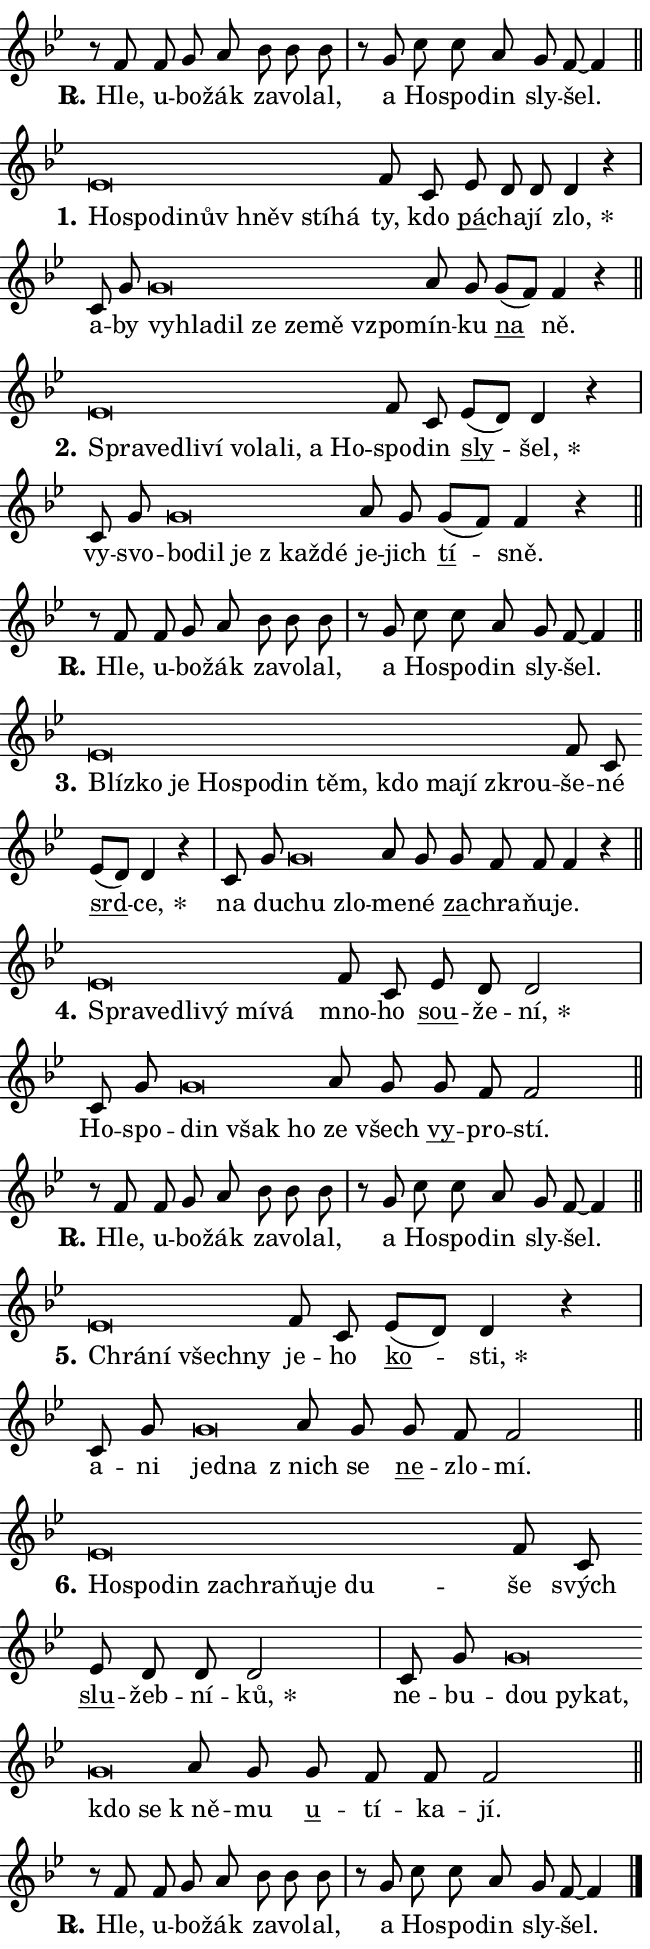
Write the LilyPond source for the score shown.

\version "2.24.0"
\header { tagline = "" }
\paper {
  indent = 0\cm
  top-margin = 0\cm
  right-margin = 0.13\cm % to fit lyric hyphens
  bottom-margin = 0\cm
  left-margin = 0\cm
  paper-width = 11\cm
  page-breaking = #ly:one-page-breaking
  system-system-spacing.basic-distance = #11
  score-system-spacing.basic-distance = #11
  ragged-last = ##f
}


%% Author: Thomas Morley
%% https://lists.gnu.org/archive/html/lilypond-user/2020-05/msg00002.html
#(define (line-position grob)
"Returns position of @var[grob} in current system:
   @code{'start}, if at first time-step
   @code{'end}, if at last time-step
   @code{'middle} otherwise
"
  (let* ((col (ly:item-get-column grob))
         (ln (ly:grob-object col 'left-neighbor))
         (rn (ly:grob-object col 'right-neighbor))
         (col-to-check-left (if (ly:grob? ln) ln col))
         (col-to-check-right (if (ly:grob? rn) rn col))
         (break-dir-left
           (and
             (ly:grob-property col-to-check-left 'non-musical #f)
             (ly:item-break-dir col-to-check-left)))
         (break-dir-right
           (and
             (ly:grob-property col-to-check-right 'non-musical #f)
             (ly:item-break-dir col-to-check-right))))
        (cond ((eqv? 1 break-dir-left) 'start)
              ((eqv? -1 break-dir-right) 'end)
              (else 'middle))))

#(define (tranparent-at-line-position vctor)
  (lambda (grob)
  "Relying on @code{line-position} select the relevant enry from @var{vctor}.
Used to determine transparency,"
    (case (line-position grob)
      ((end) (not (vector-ref vctor 0)))
      ((middle) (not (vector-ref vctor 1)))
      ((start) (not (vector-ref vctor 2))))))

noteHeadBreakVisibility =
#(define-music-function (break-visibility)(vector?)
"Makes @code{NoteHead}s transparent relying on @var{break-visibility}"
#{
  \override NoteHead.transparent =
    #(tranparent-at-line-position break-visibility)
#})

#(define delete-ledgers-for-transparent-note-heads
  (lambda (grob)
    "Reads whether a @code{NoteHead} is transparent.
If so this @code{NoteHead} is removed from @code{'note-heads} from
@var{grob}, which is supposed to be @code{LedgerLineSpanner}.
As a result ledgers are not printed for this @code{NoteHead}"
    (let* ((nhds-array (ly:grob-object grob 'note-heads))
           (nhds-list
             (if (ly:grob-array? nhds-array)
                 (ly:grob-array->list nhds-array)
                 '()))
           ;; Relies on the transparent-property being done before
           ;; Staff.LedgerLineSpanner.after-line-breaking is executed.
           ;; This is fragile ...
           (to-keep
             (remove
               (lambda (nhd)
                 (ly:grob-property nhd 'transparent #f))
               nhds-list)))
      ;; TODO find a better method to iterate over grob-arrays, similiar
      ;; to filter/remove etc for lists
      ;; For now rebuilt from scratch
      (set! (ly:grob-object grob 'note-heads)  '())
      (for-each
        (lambda (nhd)
          (ly:pointer-group-interface::add-grob grob 'note-heads nhd))
        to-keep))))

squashNotes = {
  \override NoteHead.X-extent = #'(-0.2 . 0.2)
  \override NoteHead.Y-extent = #'(-0.75 . 0)
  \override NoteHead.stencil =
    #(lambda (grob)
       (let ((pos (ly:grob-property grob 'staff-position)))
         (begin
           (if (< pos -7) (display "ERROR: Lower brevis then expected\n") (display ""))
           (if (<= pos -6) ly:text-interface::print ly:note-head::print))))
}
unSquashNotes = {
  \revert NoteHead.X-extent
  \revert NoteHead.Y-extent
  \revert NoteHead.stencil
}

hideNotes = \noteHeadBreakVisibility #begin-of-line-visible
unHideNotes = \noteHeadBreakVisibility #all-visible

% work-around for resetting accidentals
% https://lilypond.org/doc/v2.23/Documentation/notation/displaying-rhythms#unmetered-music
cadenzaMeasure = {
  \cadenzaOff
  \partial 1024 s1024
  \cadenzaOn
}

#(define-markup-command (accent layout props text) (markup?)
  "Underline accented syllable"
  (interpret-markup layout props
    #{\markup \override #'(offset . 4.3) \underline { #text }#}))

responsum = \markup \concat {
  "R" \hspace #-1.05 \path #0.1 #'((moveto 0 0.07) (lineto 0.9 0.8)) \hspace #0.05 "."
}

spaceSize = #0.6828661417322834 % exact space size for TeX Gyre Schola

\layout {
  \context {
    \Staff
    \remove "Time_signature_engraver"
    \override LedgerLineSpanner.after-line-breaking = #delete-ledgers-for-transparent-note-heads
  }
  \context {
    \Lyrics {
      \override LyricSpace.minimum-distance = \spaceSize
      \override LyricText.font-name = #"TeX Gyre Schola"
      \override LyricText.font-size = 1
      \override StanzaNumber.font-name = #"TeX Gyre Schola Bold"
      \override StanzaNumber.font-size = 1
    }
  }
  \context {
    \Score 
    \override NoteHead.text =
      #(lambda (grob) 
        (let ((pos (ly:grob-property grob 'staff-position)))
          #{\markup {
            \combine
              \halign #-0.55 \raise #(if (= pos -6) 0 0.5) \override #'(thickness . 2) \draw-line #'(3.2 . 0)
              \musicglyph "noteheads.sM1"
          }#}))
  }
}

% magnetic-lyrics.ily
%
%   written by
%     Jean Abou Samra <jean@abou-samra.fr>
%     Werner Lemberg <wl@gnu.org>
%
%   adapted by
%     Jiri Hon <jiri.hon@gmail.com>
%
% Version 2022-Apr-15

% https://www.mail-archive.com/lilypond-user@gnu.org/msg149350.html

#(define (Left_hyphen_pointer_engraver context)
   "Collect syllable-hyphen-syllable occurrences in lyrics and store
them in properties.  This engraver only looks to the left.  For
example, if the lyrics input is @code{foo -- bar}, it does the
following.

@itemize @bullet
@item
Set the @code{text} property of the @code{LyricHyphen} grob between
@q{foo} and @q{bar} to @code{foo}.

@item
Set the @code{left-hyphen} property of the @code{LyricText} grob with
text @q{foo} to the @code{LyricHyphen} grob between @q{foo} and
@q{bar}.
@end itemize

Use this auxiliary engraver in combination with the
@code{lyric-@/text::@/apply-@/magnetic-@/offset!} hook."
   (let ((hyphen #f)
         (text #f))
     (make-engraver
      (acknowledgers
       ((lyric-syllable-interface engraver grob source-engraver)
        (set! text grob)))
      (end-acknowledgers
       ((lyric-hyphen-interface engraver grob source-engraver)
        ;(when (not (grob::has-interface grob 'lyric-space-interface))
          (set! hyphen grob)));)
      ((stop-translation-timestep engraver)
       (when (and text hyphen)
         (ly:grob-set-object! text 'left-hyphen hyphen))
       (set! text #f)
       (set! hyphen #f)))))

#(define (lyric-text::apply-magnetic-offset! grob)
   "If the space between two syllables is less than the value in
property @code{LyricText@/.details@/.squash-threshold}, move the right
syllable to the left so that it gets concatenated with the left
syllable.

Use this function as a hook for
@code{LyricText@/.after-@/line-@/breaking} if the
@code{Left_@/hyphen_@/pointer_@/engraver} is active."
   (let ((hyphen (ly:grob-object grob 'left-hyphen #f)))
     (when hyphen
       (let ((left-text (ly:spanner-bound hyphen LEFT)))
         (when (grob::has-interface left-text 'lyric-syllable-interface)
           (let* ((common (ly:grob-common-refpoint grob left-text X))
                  (this-x-ext (ly:grob-extent grob common X))
                  (left-x-ext
                   (begin
                     ;; Trigger magnetism for left-text.
                     (ly:grob-property left-text 'after-line-breaking)
                     (ly:grob-extent left-text common X)))
                  ;; `delta` is the gap width between two syllables.
                  (delta (- (interval-start this-x-ext)
                            (interval-end left-x-ext)))
                  (details (ly:grob-property grob 'details))
                  (threshold (assoc-get 'squash-threshold details 0.2)))
             (when (< delta threshold)
               (let* (;; We have to manipulate the input text so that
                      ;; ligatures crossing syllable boundaries are not
                      ;; disabled.  For languages based on the Latin
                      ;; script this is essentially a beautification.
                      ;; However, for non-Western scripts it can be a
                      ;; necessity.
                      (lt (ly:grob-property left-text 'text))
                      (rt (ly:grob-property grob 'text))
                      (is-space (grob::has-interface hyphen 'lyric-space-interface))
                      (space (if is-space " " ""))
                      (extra-delta (if is-space spaceSize 0))
                      ;; Append new syllable.
                      (ltrt-space (if (and (string? lt) (string? rt))
                                (string-append lt space rt)
                                (make-concat-markup (list lt space rt))))
                      ;; Right-align `ltrt` to the right side.
                      (ltrt-space-markup (grob-interpret-markup
                               grob
                               (make-translate-markup
                                (cons (interval-length this-x-ext) 0)
                                (make-right-align-markup ltrt-space)))))
                 (begin
                   ;; Don't print `left-text`.
                   (ly:grob-set-property! left-text 'stencil #f)
                   ;; Set text and stencil (which holds all collected
                   ;; syllables so far) and shift it to the left.
                   (ly:grob-set-property! grob 'text ltrt-space)
                   (ly:grob-set-property! grob 'stencil ltrt-space-markup)
                   (ly:grob-translate-axis! grob (- (- delta extra-delta)) X))))))))))


#(define (lyric-hyphen::displace-bounds-first grob)
   ;; Make very sure this callback isn't triggered too early.
   (let ((left (ly:spanner-bound grob LEFT))
         (right (ly:spanner-bound grob RIGHT)))
     (ly:grob-property left 'after-line-breaking)
     (ly:grob-property right 'after-line-breaking)
     (ly:lyric-hyphen::print grob)))

squashThreshold = #0.4

\layout {
  \context {
    \Lyrics
    \consists #Left_hyphen_pointer_engraver
    \override LyricText.after-line-breaking =
      #lyric-text::apply-magnetic-offset!
    \override LyricHyphen.stencil = #lyric-hyphen::displace-bounds-first
    \override LyricText.details.squash-threshold = \squashThreshold
    \override LyricHyphen.minimum-distance = 0
    \override LyricHyphen.minimum-length = \squashThreshold
  }
}

squashText = \override LyricText.details.squash-threshold = 9999
unSquashText = \override LyricText.details.squash-threshold = \squashThreshold

leftText = \override LyricText.self-alignment-X = #LEFT
unLeftText = \revert LyricText.self-alignment-X

starOffset = #(lambda (grob) 
                (let ((x_offset (ly:self-alignment-interface::aligned-on-x-parent grob)))
                  (if (= x_offset 0) 0 (+ x_offset 1.2))))

star = #(define-music-function (syllable)(string?)
"Append star separator at the end of a syllable"
#{
  \once \override LyricText.X-offset = #starOffset
  \lyricmode { \markup {
    #syllable
    \override #'((font-name . "TeX Gyre Schola Bold")) \hspace #0.2 \lower #0.65 \larger "*"
  } }
#})

starAccent = #(define-music-function (syllable)(string?)
"Append star separator at the end of a syllable and make accent"
#{
  \once \override LyricText.X-offset = #starOffset
  \lyricmode { \markup {
    \accent #syllable
    \override #'((font-name . "TeX Gyre Schola Bold")) \hspace #0.2 \lower #0.65 \larger "*"
  } }
#})

breath = #(define-music-function (syllable)(string?)
"Append breathing indicator at the end of a syllable"
#{
  \lyricmode { \markup { #syllable "+" } }
#})

optionalBreath = #(define-music-function (syllable)(string?)
"Append optional breathing indicator at the end of a syllable"
#{
  \lyricmode { \markup { #syllable "(+)" } }
#})


\score {
    <<
        \new Voice = "melody" { \cadenzaOn \key bes \major \relative { r8 f' f g a bes bes bes \cadenzaMeasure \bar "|" r g c c a g f~ f4 \cadenzaMeasure \bar "||" \break } }
        \new Lyrics \lyricsto "melody" { \lyricmode { \set stanza = \responsum
Hle, u -- bo -- žák za -- vo -- lal, a Ho -- spo -- din sly -- šel. } }
    >>
    \layout {}
}

\score {
    <<
        \new Voice = "melody" { \cadenzaOn \key bes \major \relative { \squashNotes es'\breve*1/16 \hideNotes \breve*1/16 \bar "" \breve*1/16 \bar "" \breve*1/16 \bar "" \breve*1/16 \bar "" \breve*1/16 \breve*1/16 \bar "" \unHideNotes \unSquashNotes f8 c \bar "" es d d d4 r \cadenzaMeasure \bar "|" c8 g' \bar "" \squashNotes g\breve*1/16 \hideNotes \breve*1/16 \bar "" \breve*1/16 \bar "" \breve*1/16 \bar "" \breve*1/16 \bar "" \breve*1/16 \breve*1/16 \bar "" \unHideNotes \unSquashNotes a8 g \bar "" g[( f)] f4 r \cadenzaMeasure \bar "||" \break } }
        \new Lyrics \lyricsto "melody" { \lyricmode { \set stanza = "1."
\leftText Ho -- \squashText spo -- di -- nův hněv stí -- há \unLeftText \unSquashText ty, kdo \markup \accent pá -- cha -- jí \star zlo, a -- by \leftText vy -- \squashText hla -- dil ze ze -- mě vzpo -- \unLeftText \unSquashText mín -- ku \markup \accent na ně. } }
    >>
    \layout {}
}

\score {
    <<
        \new Voice = "melody" { \cadenzaOn \key bes \major \relative { \squashNotes es'\breve*1/16 \hideNotes \breve*1/16 \bar "" \breve*1/16 \bar "" \breve*1/16 \bar "" \breve*1/16 \bar "" \breve*1/16 \bar "" \breve*1/16 \bar "" \breve*1/16 \breve*1/16 \bar "" \unHideNotes \unSquashNotes f8 c \bar "" es[( d)] d4 r \cadenzaMeasure \bar "|" c8 g' \bar "" \squashNotes g\breve*1/16 \hideNotes \breve*1/16 \bar "" \breve*1/16 \bar "" \breve*1/16 \breve*1/16 \bar "" \unHideNotes \unSquashNotes a8 g \bar "" g[( f)] f4 r \cadenzaMeasure \bar "||" \break } }
        \new Lyrics \lyricsto "melody" { \lyricmode { \set stanza = "2."
\leftText Spra -- \squashText ve -- dli -- ví vo -- la -- li, a Ho -- \unLeftText \unSquashText spo -- din \markup \accent sly -- \star šel, vy -- svo -- \leftText bo -- \squashText dil je "z kaž" -- dé \unLeftText \unSquashText je -- jich \markup \accent tí -- sně. } }
    >>
    \layout {}
}

\score {
    <<
        \new Voice = "melody" { \cadenzaOn \key bes \major \relative { r8 f' f g a bes bes bes \cadenzaMeasure \bar "|" r g c c a g f~ f4 \cadenzaMeasure \bar "||" \break } }
        \new Lyrics \lyricsto "melody" { \lyricmode { \set stanza = \responsum
Hle, u -- bo -- žák za -- vo -- lal, a Ho -- spo -- din sly -- šel. } }
    >>
    \layout {}
}

\score {
    <<
        \new Voice = "melody" { \cadenzaOn \key bes \major \relative { \squashNotes es'\breve*1/16 \hideNotes \breve*1/16 \bar "" \breve*1/16 \bar "" \breve*1/16 \bar "" \breve*1/16 \bar "" \breve*1/16 \bar "" \breve*1/16 \bar "" \breve*1/16 \bar "" \breve*1/16 \bar "" \breve*1/16 \breve*1/16 \bar "" \unHideNotes \unSquashNotes f8 c \bar "" es[( d)] d4 r \cadenzaMeasure \bar "|" c8 g' \bar "" \squashNotes g\breve*1/16 \hideNotes \breve*1/16 \bar "" \unHideNotes \unSquashNotes a8 g \bar "" g f f f4 r \cadenzaMeasure \bar "||" \break } }
        \new Lyrics \lyricsto "melody" { \lyricmode { \set stanza = "3."
\leftText Blíz -- \squashText ko je Ho -- spo -- din těm, kdo ma -- jí zkrou -- \unLeftText \unSquashText še -- né \markup \accent srd -- \star ce, na du -- \leftText chu \squashText zlo -- \unLeftText \unSquashText me -- né \markup \accent za -- chra -- ňu -- je. } }
    >>
    \layout {}
}

\score {
    <<
        \new Voice = "melody" { \cadenzaOn \key bes \major \relative { \squashNotes es'\breve*1/16 \hideNotes \breve*1/16 \bar "" \breve*1/16 \bar "" \breve*1/16 \bar "" \breve*1/16 \breve*1/16 \bar "" \unHideNotes \unSquashNotes f8 c \bar "" es d d2 \cadenzaMeasure \bar "|" c8 g' \bar "" \squashNotes g\breve*1/16 \hideNotes \breve*1/16 \breve*1/16 \bar "" \unHideNotes \unSquashNotes a8 g \bar "" g f f2 \cadenzaMeasure \bar "||" \break } }
        \new Lyrics \lyricsto "melody" { \lyricmode { \set stanza = "4."
\leftText Spra -- \squashText ve -- dli -- vý mí -- vá \unLeftText \unSquashText mno -- ho \markup \accent sou -- že -- \star ní, Ho -- spo -- \leftText din \squashText však ho \unLeftText \unSquashText ze všech \markup \accent vy -- pro -- stí. } }
    >>
    \layout {}
}

\score {
    <<
        \new Voice = "melody" { \cadenzaOn \key bes \major \relative { r8 f' f g a bes bes bes \cadenzaMeasure \bar "|" r g c c a g f~ f4 \cadenzaMeasure \bar "||" \break } }
        \new Lyrics \lyricsto "melody" { \lyricmode { \set stanza = \responsum
Hle, u -- bo -- žák za -- vo -- lal, a Ho -- spo -- din sly -- šel. } }
    >>
    \layout {}
}

\score {
    <<
        \new Voice = "melody" { \cadenzaOn \key bes \major \relative { \squashNotes es'\breve*1/16 \hideNotes \breve*1/16 \bar "" \breve*1/16 \breve*1/16 \bar "" \unHideNotes \unSquashNotes f8 c \bar "" es[( d)] d4 r \cadenzaMeasure \bar "|" c8 g' \bar "" \squashNotes g\breve*1/16 \hideNotes \breve*1/16 \bar "" \unHideNotes \unSquashNotes a8 g \bar "" g f f2 \cadenzaMeasure \bar "||" \break } }
        \new Lyrics \lyricsto "melody" { \lyricmode { \set stanza = "5."
\leftText Chrá -- \squashText ní všech -- ny \unLeftText \unSquashText je -- ho \markup \accent ko -- \star sti, a -- ni \leftText jed -- \squashText na \unLeftText \unSquashText "z nich" se \markup \accent ne -- zlo -- mí. } }
    >>
    \layout {}
}

\score {
    <<
        \new Voice = "melody" { \cadenzaOn \key bes \major \relative { \squashNotes es'\breve*1/16 \hideNotes \breve*1/16 \bar "" \breve*1/16 \bar "" \breve*1/16 \bar "" \breve*1/16 \bar "" \breve*1/16 \bar "" \breve*1/16 \breve*1/16 \bar "" \unHideNotes \unSquashNotes f8 c \bar "" es d d d2 \cadenzaMeasure \bar "|" c8 g' \bar "" \squashNotes g\breve*1/16 \hideNotes \breve*1/16 \bar "" \breve*1/16 \bar "" \breve*1/16 \breve*1/16 \bar "" \unHideNotes \unSquashNotes a8 g \bar "" g f f f2 \cadenzaMeasure \bar "||" \break } }
        \new Lyrics \lyricsto "melody" { \lyricmode { \set stanza = "6."
\leftText Ho -- \squashText spo -- din za -- chra -- ňu -- je du -- \unLeftText \unSquashText še svých \markup \accent slu -- žeb -- ní -- \star ků, ne -- bu -- \leftText dou \squashText py -- kat, kdo se \unLeftText \unSquashText "k ně" -- mu \markup \accent u -- tí -- ka -- jí. } }
    >>
    \layout {}
}

\score {
    <<
        \new Voice = "melody" { \cadenzaOn \key bes \major \relative { r8 f' f g a bes bes bes \cadenzaMeasure \bar "|" r g c c a g f~ f4 \cadenzaMeasure \bar "||" \break } \bar "|." }
        \new Lyrics \lyricsto "melody" { \lyricmode { \set stanza = \responsum
Hle, u -- bo -- žák za -- vo -- lal, a Ho -- spo -- din sly -- šel. } }
    >>
    \layout {}
}
